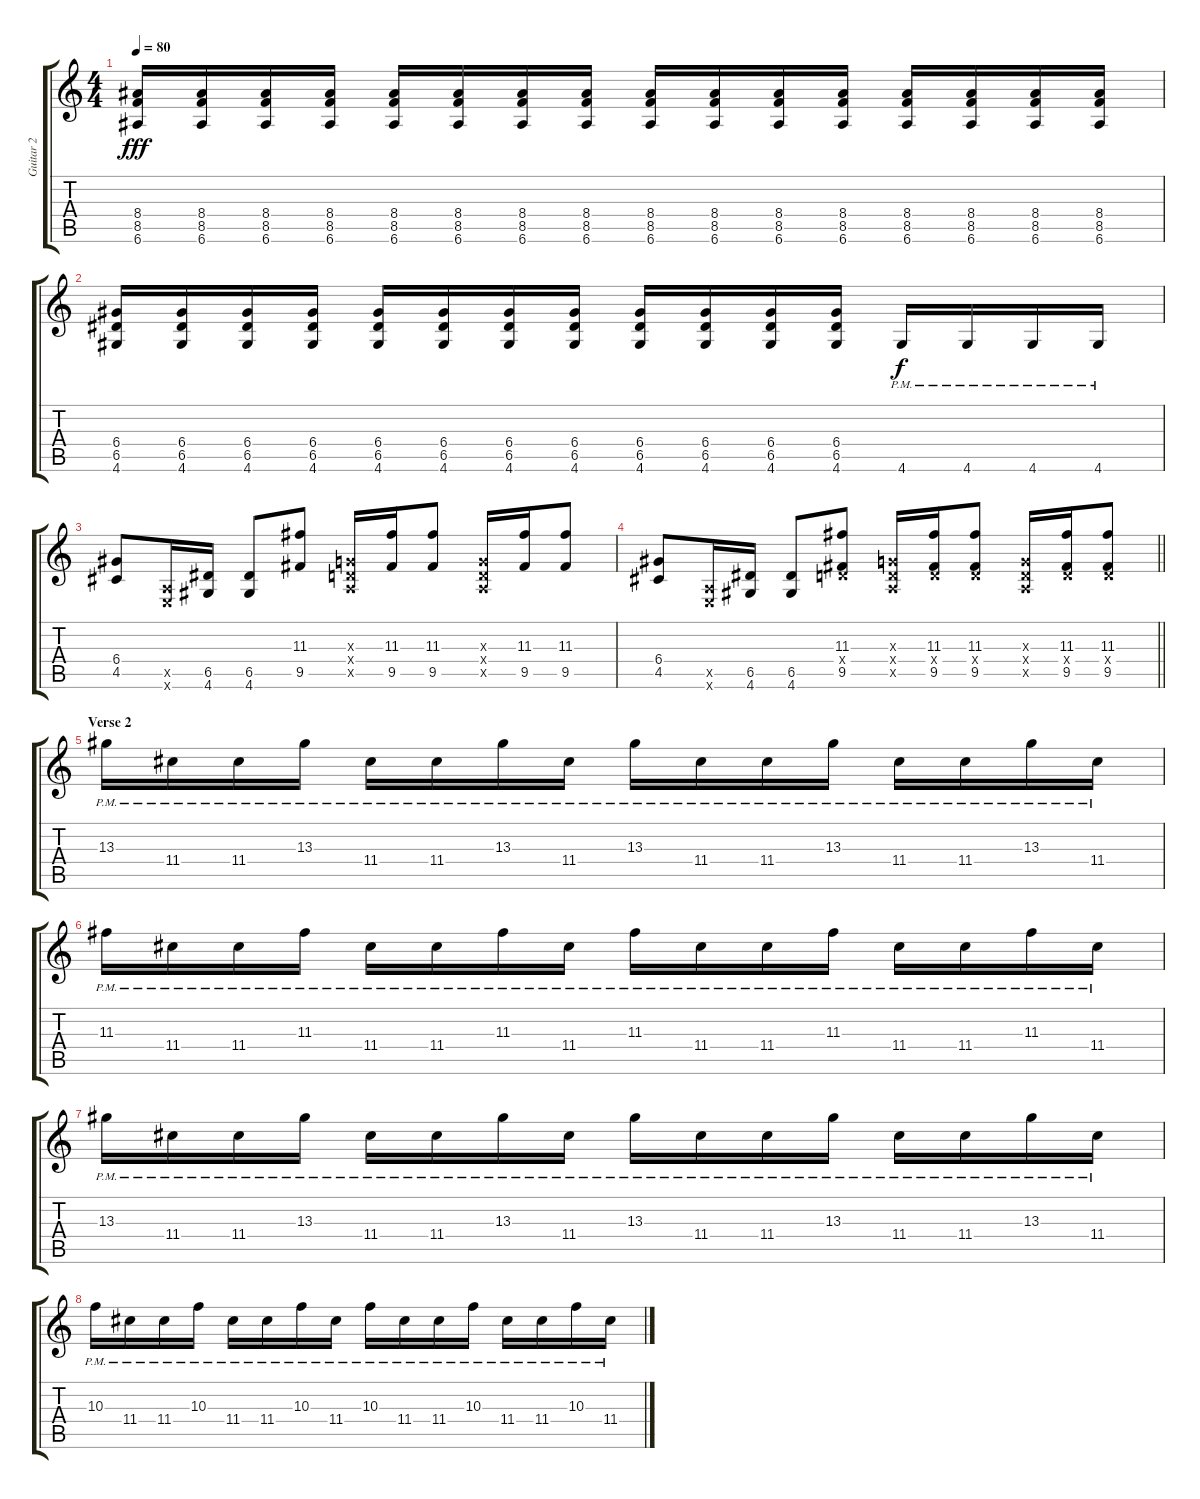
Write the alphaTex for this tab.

\track ("Guitar 2" "Guitar 2") {instrument overdrivenguitar}
\staff {score tabs}
\tuning (E4 B3 G3 D3 A2 E2) {hide}
\ts (4 4)
\tempo 80
\clef g2
\ks c
(8.4 8.5 6.6).16{dy fff} (8.4 8.5 6.6).16 (8.4 8.5 6.6).16 (8.4 8.5 6.6).16 (8.4 8.5 6.6).16 (8.4 8.5 6.6).16 (8.4 8.5 6.6).16 (8.4 8.5 6.6).16 (8.4 8.5 6.6).16 (8.4 8.5 6.6).16 (8.4 8.5 6.6).16 (8.4 8.5 6.6).16 (8.4 8.5 6.6).16 (8.4 8.5 6.6).16 (8.4 8.5 6.6).16 (8.4 8.5 6.6).16 |
(6.4 6.5 4.6).16 (6.4 6.5 4.6).16 (6.4 6.5 4.6).16 (6.4 6.5 4.6).16 (6.4 6.5 4.6).16 (6.4 6.5 4.6).16 (6.4 6.5 4.6).16 (6.4 6.5 4.6).16 (6.4 6.5 4.6).16 (6.4 6.5 4.6).16 (6.4 6.5 4.6).16 (6.4 6.5 4.6).16 4.6{pm}.16{dy f} 4.6{pm}.16 4.6{pm}.16 4.6{pm}.16 |
(6.4 4.5).8{volume 8} (0.5{x} 0.6{x}).16 (6.5 4.6).16 (6.5 4.6).8 (11.3 9.5).8 (0.3{x} 0.4{x} 0.5{x}).16 (11.3 9.5).16 (11.3 9.5).8 (0.3{x} 0.4{x} 0.5{x}).16 (11.3 9.5).16 (11.3 9.5).8 |
\barLineRight lightlight
(6.4 4.5).8 (0.5{x} 0.6{x}).16 (6.5 4.6).16 (6.5 4.6).8 (11.3 0.4{x} 9.5).8 (0.3{x} 0.4{x} 0.5{x}).16 (11.3 0.4{x} 9.5).16 (11.3 0.4{x} 9.5).8 (0.3{x} 0.4{x} 0.5{x}).16 (11.3 0.4{x} 9.5).16 (11.3 0.4{x} 9.5).8 |
\section ("" "Verse 2")
13.3{pm}.16{volume 13} 11.4{pm}.16 11.4{pm}.16 13.3{pm}.16 11.4{pm}.16 11.4{pm}.16 13.3{pm}.16 11.4{pm}.16 13.3{pm}.16 11.4{pm}.16 11.4{pm}.16 13.3{pm}.16 11.4{pm}.16 11.4{pm}.16 13.3{pm}.16 11.4{pm}.16 |
11.3{pm}.16 11.4{pm}.16 11.4{pm}.16 11.3{pm}.16 11.4{pm}.16 11.4{pm}.16 11.3{pm}.16 11.4{pm}.16 11.3{pm}.16 11.4{pm}.16 11.4{pm}.16 11.3{pm}.16 11.4{pm}.16 11.4{pm}.16 11.3{pm}.16 11.4{pm}.16 |
13.3{pm}.16 11.4{pm}.16 11.4{pm}.16 13.3{pm}.16 11.4{pm}.16 11.4{pm}.16 13.3{pm}.16 11.4{pm}.16 13.3{pm}.16 11.4{pm}.16 11.4{pm}.16 13.3{pm}.16 11.4{pm}.16 11.4{pm}.16 13.3{pm}.16 11.4{pm}.16 |
10.3{pm}.16 11.4{pm}.16 11.4{pm}.16 10.3{pm}.16 11.4{pm}.16 11.4{pm}.16 10.3{pm}.16 11.4{pm}.16 10.3{pm}.16 11.4{pm}.16 11.4{pm}.16 10.3{pm}.16 11.4{pm}.16 11.4{pm}.16 10.3{pm}.16 11.4{pm}.16
